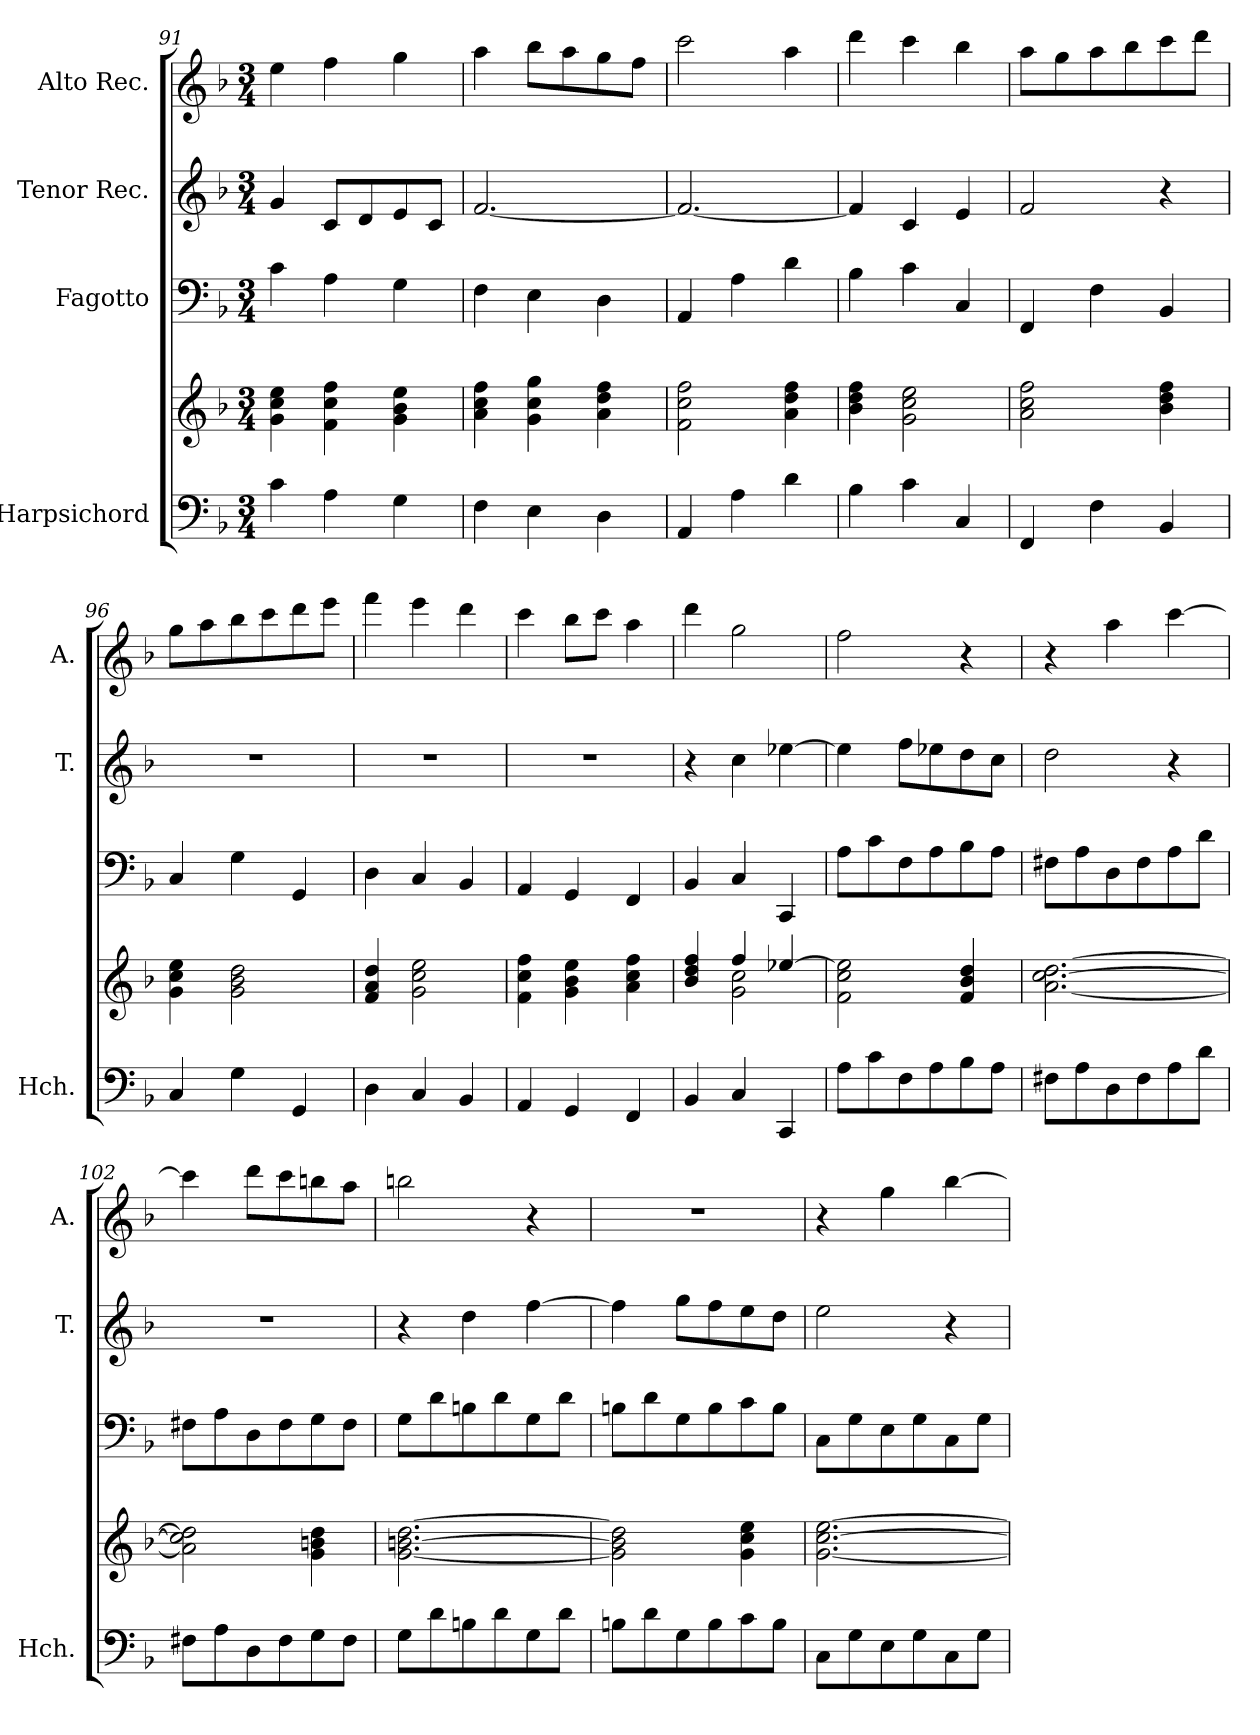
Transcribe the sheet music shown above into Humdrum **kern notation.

**kern	**kern	**kern	**kern	**kern
*part4	*part4	*part3	*part2	*part1
*staff5	*staff4	*staff3	*staff2	*staff1
*I"Harpsichord	*	*I"Fagotto	*I"Tenor Rec.	*I"Alto Rec.
*I'Hch.	*	*	*I'T.	*I'A.
*clefF4	*clefG2	*clefF4	*clefG2	*clefG2
*k[b-]	*k[b-]	*k[b-]	*k[b-]	*k[b-]
*M3/4	*M3/4	*M3/4	*M3/4	*M3/4
=91	=91	=91	=91	=91
4c\	4g\ 4cc\ 4ee\	4c\	4g/	4ee\
4A\	4f\ 4cc\ 4ff\	4A\	8c/L	4ff\
.	.	.	8d/	.
4G\	4g\ 4b-\ 4ee\	4G\	8e/	4gg\
.	.	.	8c/J	.
=92	=92	=92	=92	=92
4F\	4a\ 4cc\ 4ff\	4F\	[2.f/	4aa\
4E\	4g\ 4cc\ 4gg\	4E\	.	8bb-\L
.	.	.	.	8aa\
4D\	4a\ 4dd\ 4ff\	4D\	.	8gg\
.	.	.	.	8ff\J
=93	=93	=93	=93	=93
4AA/	2f\ 2cc\ 2ff\	4AA/	2.f/_	2ccc\
4A\	.	4A\	.	.
4d\	4a\ 4dd\ 4ff\	4d\	.	4aa\
!!LO:LB:g=z
=94	=94	=94	=94	=94
4B-\	4b-\ 4dd\ 4ff\	4B-\	4f/]	4ddd\
4c\	2g\ 2cc\ 2ee\	4c\	4c/	4ccc\
4C/	.	4C/	4e/	4bb-\
=95	=95	=95	=95	=95
4FF/	2a\ 2cc\ 2ff\	4FF/	2f/	8aa\L
.	.	.	.	8gg\
4F\	.	4F\	.	8aa\
.	.	.	.	8bb-\
4BB-/	4b-\ 4dd\ 4ff\	4BB-/	4r	8ccc\
.	.	.	.	8ddd\J
=96	=96	=96	=96	=96
4C/	4g\ 4cc\ 4ee\	4C/	2.r	8gg\L
.	.	.	.	8aa\
4G\	2g\ 2b-\ 2dd\	4G\	.	8bb-\
.	.	.	.	8ccc\
4GG/	.	4GG/	.	8ddd\
.	.	.	.	8eee\J
=97	=97	=97	=97	=97
4D\	4f/ 4a/ 4dd/	4D\	2.r	4fff\
4C/	2g\ 2cc\ 2ee\	4C/	.	4eee\
4BB-/	.	4BB-/	.	4ddd\
=98	=98	=98	=98	=98
4AA/	4f\ 4cc\ 4ff\	4AA/	2.r	4ccc\
4GG/	4g\ 4b-\ 4ee\	4GG/	.	8bb-\L
.	.	.	.	8ccc\J
4FF/	4a\ 4cc\ 4ff\	4FF/	.	4aa\
=99	=99	=99	=99	=99
*	*^	*	*	*
4BB-/	4b-/ 4dd/ 4ff/	4ryy	4BB-/	4r	4ddd\
4C/	4ff/	2g\ 2cc\	4C/	4cc\	2gg\
4CC/	[4ee-X/	.	4CC/	[4ee-X\	.
*	*v	*v	*	*	*
=100	=100	=100	=100	=100
8A\L	2f\ 2cc\ 2ee-\]	8A\L	4ee-\]	2ff\
8c\	.	8c\	.	.
8F\	.	8F\	8ff\L	.
8A\	.	8A\	8ee-X\	.
8B-\	4f/ 4b-/ 4dd/	8B-\	8dd\	4r
8A\J	.	8A\J	8cc\J	.
=101	=101	=101	=101	=101
8F#X\L	[2.a\ [2.cc\ [2.dd\	8F#X\L	2dd\	4r
8A\	.	8A\	.	.
8D\	.	8D\	.	4aa\
8F#\	.	8F#\	.	.
8A\	.	8A\	4r	[4ccc\
8d\J	.	8d\J	.	.
!!LO:PB:g=z
=102	=102	=102	=102	=102
8F#X\L	2a\] 2cc\] 2dd\]	8F#X\L	2.r	4ccc\]
8A\	.	8A\	.	.
8D\	.	8D\	.	8ddd\L
8F#\	.	8F#\	.	8ccc\
8G\	4g\ 4bn\ 4dd\	8G\	.	8bbn\
8F#\J	.	8F#\J	.	8aa\J
=103	=103	=103	=103	=103
8G\L	[2.g\ [2.bn\ [2.dd\	8G\L	4r	2bbn\
8d\	.	8d\	.	.
8Bn\	.	8Bn\	4dd\	.
8d\	.	8d\	.	.
8G\	.	8G\	[4ff\	4r
8d\J	.	8d\J	.	.
=104	=104	=104	=104	=104
8Bn\L	2g\] 2b\] 2dd\]	8Bn\L	4ff\]	2.r
8d\	.	8d\	.	.
8G\	.	8G\	8gg\L	.
8B\	.	8B\	8ff\	.
8c\	4g\ 4cc\ 4ee\	8c\	8ee\	.
8B\J	.	8B\J	8dd\J	.
=105	=105	=105	=105	=105
8C\L	[2.g\ [2.cc\ [2.ee\	8C\L	2ee\	4r
8G\	.	8G\	.	.
8E\	.	8E\	.	4gg\
8G\	.	8G\	.	.
8C\	.	8C\	4r	[4bb-\
8G\J	.	8G\J	.	.
=	=	=	=	=
*-	*-	*-	*-	*-
